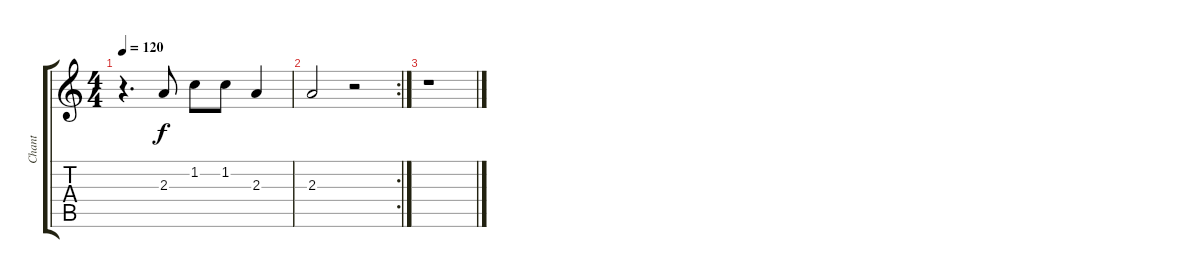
\track ("Chant" "Chant") {instrument acousticguitarnylon}
\staff {score tabs}
\tuning (E4 B3 G3 D3 A2 E2) {hide}
\ts (4 4)
\tempo 120
\clef g2
\ks c
r.4{d dy f} 2.3.8 1.2.8 1.2.8 2.3.4 |
\rc 2
2.3.2 r.2 |
r.1
